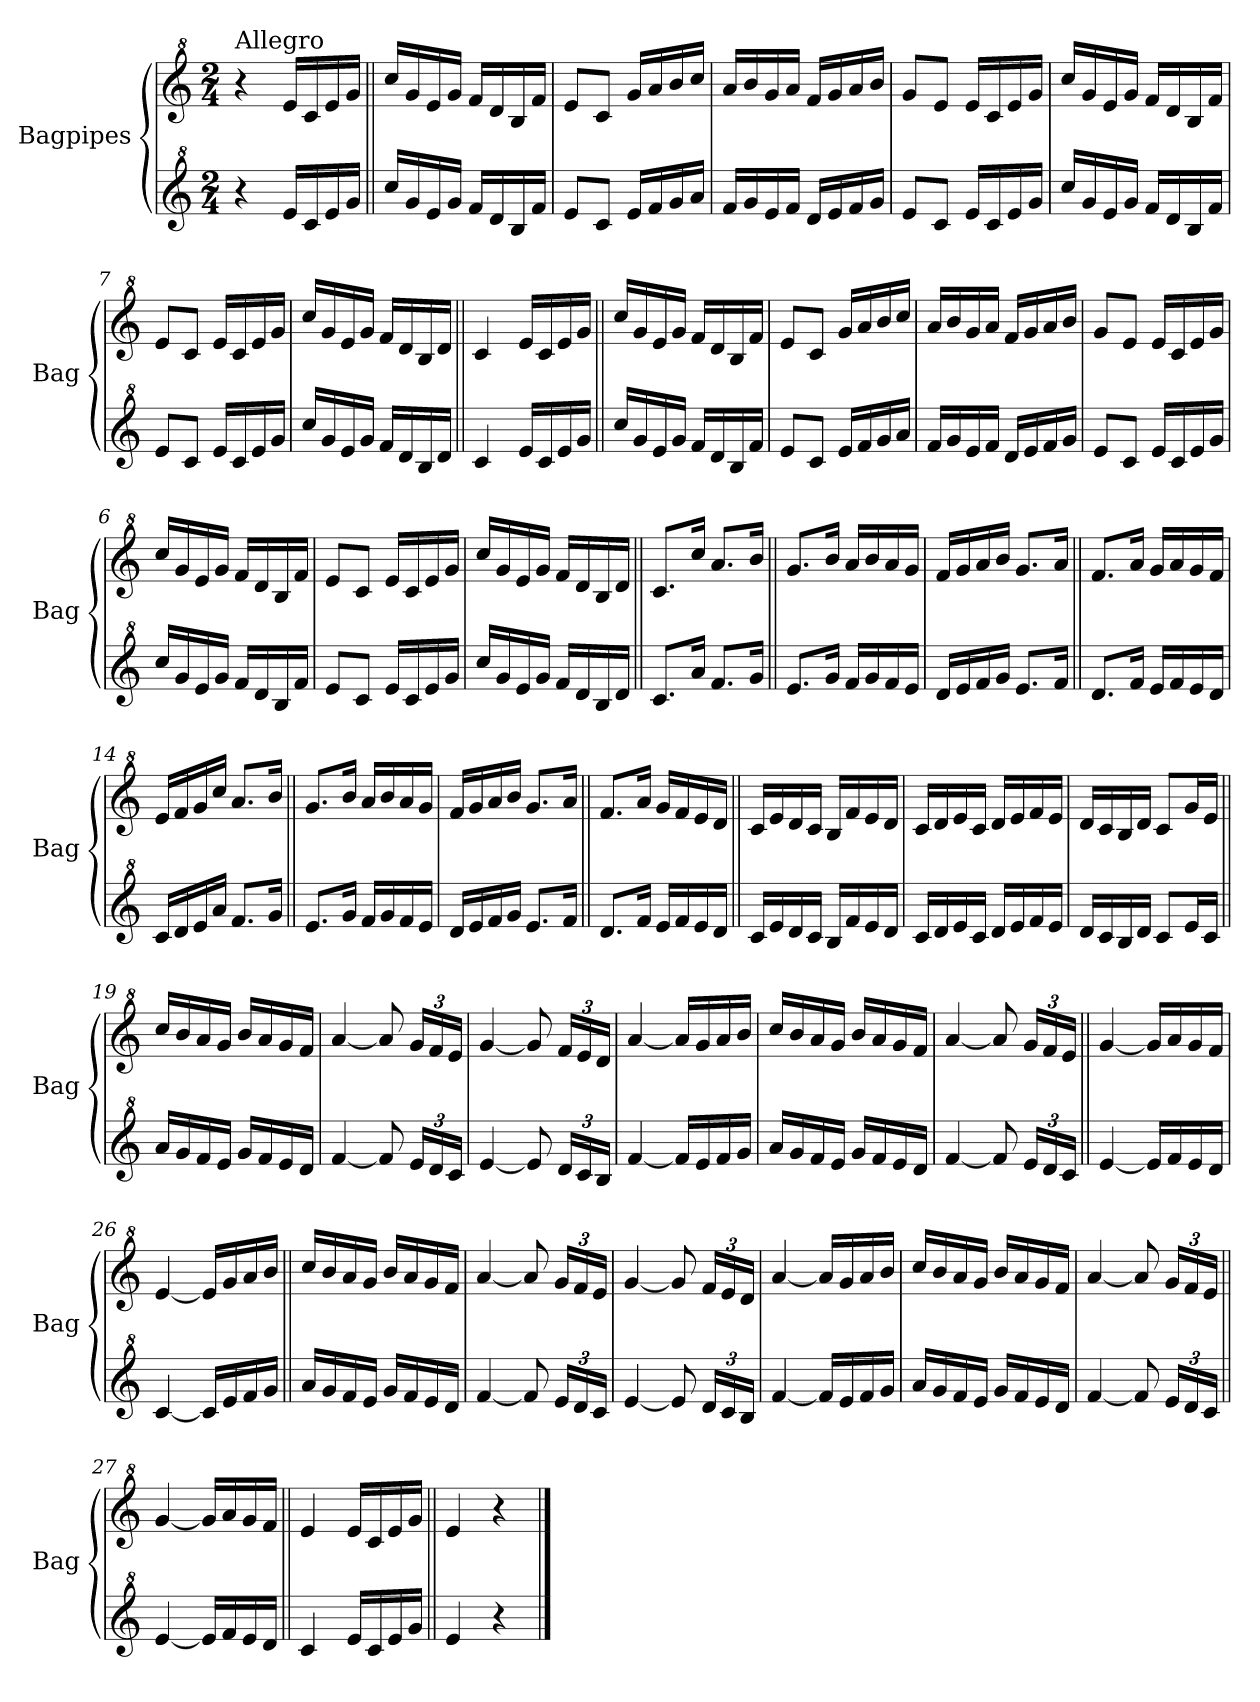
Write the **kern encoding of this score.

**kern	**kern
*part2	*part1
*staff2	*staff1
*I"Bagpipes	*I"Bagpipes
*I'Bag	*I'Bag
*clefG^2	*clefG^2
*k[]	*k[]
*C:	*C:
*M2/4	*M2/4
=1	=1
!	!LO:TX:a:t=Allegro
4r	4r
16ee/LL	16ee/LL
16cc/	16cc/
16ee/	16ee/
16gg/JJ	16gg/JJ
=2||	=2||
16ccc/LL	16ccc/LL
16gg/	16gg/
16ee/	16ee/
16gg/JJ	16gg/JJ
16ff/LL	16ff/LL
16dd/	16dd/
16b/	16b/
16ff/JJ	16ff/JJ
=3	=3
8ee/L	8ee/L
8cc/J	8cc/J
16ee/LL	16gg/LL
16ff/	16aa/
16gg/	16bb/
16aa/JJ	16ccc/JJ
=4	=4
16ff/LL	16aa/LL
16gg/	16bb/
16ee/	16gg/
16ff/JJ	16aa/JJ
16dd/LL	16ff/LL
16ee/	16gg/
16ff/	16aa/
16gg/JJ	16bb/JJ
=5	=5
8ee/L	8gg/L
8cc/J	8ee/J
16ee/LL	16ee/LL
16cc/	16cc/
16ee/	16ee/
16gg/JJ	16gg/JJ
!!LO:LB:g=z
=6	=6
16ccc/LL	16ccc/LL
16gg/	16gg/
16ee/	16ee/
16gg/JJ	16gg/JJ
16ff/LL	16ff/LL
16dd/	16dd/
16b/	16b/
16ff/JJ	16ff/JJ
=7	=7
8ee/L	8ee/L
8cc/J	8cc/J
16ee/LL	16ee/LL
16cc/	16cc/
16ee/	16ee/
16gg/JJ	16gg/JJ
=8	=8
16ccc/LL	16ccc/LL
16gg/	16gg/
16ee/	16ee/
16gg/JJ	16gg/JJ
16ff/LL	16ff/LL
16dd/	16dd/
16b/	16b/
16dd/JJ	16dd/JJ
=9||	=9||
4cc/	4cc/
16ee/LL	16ee/LL
16cc/	16cc/
16ee/	16ee/
16gg/JJ	16gg/JJ
=2||	=2||
16ccc/LL	16ccc/LL
16gg/	16gg/
16ee/	16ee/
16gg/JJ	16gg/JJ
16ff/LL	16ff/LL
16dd/	16dd/
16b/	16b/
16ff/JJ	16ff/JJ
=3	=3
8ee/L	8ee/L
8cc/J	8cc/J
16ee/LL	16gg/LL
16ff/	16aa/
16gg/	16bb/
16aa/JJ	16ccc/JJ
=4	=4
16ff/LL	16aa/LL
16gg/	16bb/
16ee/	16gg/
16ff/JJ	16aa/JJ
16dd/LL	16ff/LL
16ee/	16gg/
16ff/	16aa/
16gg/JJ	16bb/JJ
=5	=5
8ee/L	8gg/L
8cc/J	8ee/J
16ee/LL	16ee/LL
16cc/	16cc/
16ee/	16ee/
16gg/JJ	16gg/JJ
!!LO:LB:g=z
=6	=6
16ccc/LL	16ccc/LL
16gg/	16gg/
16ee/	16ee/
16gg/JJ	16gg/JJ
16ff/LL	16ff/LL
16dd/	16dd/
16b/	16b/
16ff/JJ	16ff/JJ
=7	=7
8ee/L	8ee/L
8cc/J	8cc/J
16ee/LL	16ee/LL
16cc/	16cc/
16ee/	16ee/
16gg/JJ	16gg/JJ
=8	=8
16ccc/LL	16ccc/LL
16gg/	16gg/
16ee/	16ee/
16gg/JJ	16gg/JJ
16ff/LL	16ff/LL
16dd/	16dd/
16b/	16b/
16dd/JJ	16dd/JJ
=10||	=10||
8.cc/L	8.cc/L
16aa/Jk	16ccc/Jk
8.ff/L	8.aa/L
16gg/Jk	16bb/Jk
=11||	=11||
8.ee/L	8.gg/L
16gg/Jk	16bb/Jk
16ff/LL	16aa/LL
16gg/	16bb/
16ff/	16aa/
16ee/JJ	16gg/JJ
!!LO:LB:g=z
=12	=12
16dd/LL	16ff/LL
16ee/	16gg/
16ff/	16aa/
16gg/JJ	16bb/JJ
8.ee/L	8.gg/L
16ff/Jk	16aa/Jk
=13||	=13||
8.dd/L	8.ff/L
16ff/Jk	16aa/Jk
16ee/LL	16gg/LL
16ff/	16aa/
16ee/	16gg/
16dd/JJ	16ff/JJ
=14	=14
16cc/LL	16ee/LL
16dd/	16ff/
16ee/	16gg/
16aa/JJ	16ccc/JJ
8.ff/L	8.aa/L
16gg/Jk	16bb/Jk
=11||	=11||
8.ee/L	8.gg/L
16gg/Jk	16bb/Jk
16ff/LL	16aa/LL
16gg/	16bb/
16ff/	16aa/
16ee/JJ	16gg/JJ
!!LO:LB:g=z
=12	=12
16dd/LL	16ff/LL
16ee/	16gg/
16ff/	16aa/
16gg/JJ	16bb/JJ
8.ee/L	8.gg/L
16ff/Jk	16aa/Jk
=15||	=15||
8.dd/L	8.ff/L
16ff/Jk	16aa/Jk
16ee/LL	16gg/LL
16ff/	16ff/
16ee/	16ee/
16dd/JJ	16dd/JJ
=16||	=16||
16cc/LL	16cc/LL
16ee/	16ee/
16dd/	16dd/
16cc/JJ	16cc/JJ
16b/LL	16b/LL
16ff/	16ff/
16ee/	16ee/
16dd/JJ	16dd/JJ
!!LO:LB:g=z
=17	=17
16cc/LL	16cc/LL
16dd/	16dd/
16ee/	16ee/
16cc/JJ	16cc/JJ
16dd/LL	16dd/LL
16ee/	16ee/
16ff/	16ff/
16ee/JJ	16ee/JJ
=18	=18
16dd/LL	16dd/LL
16cc/	16cc/
16b/	16b/
16dd/JJ	16dd/JJ
8cc/L	8cc/L
16ee/L	16gg/L
16cc/JJ	16ee/JJ
=19||	=19||
16aa/LL	16ccc/LL
16gg/	16bb/
16ff/	16aa/
16ee/JJ	16gg/JJ
16gg/LL	16bb/LL
16ff/	16aa/
16ee/	16gg/
16dd/JJ	16ff/JJ
=20	=20
[4ff/	[4aa/
8ff/]	8aa/]
*Xbrackettup	*Xbrackettup
24ee/LL	24gg/LL
24dd/	24ff/
24cc/JJ	24ee/JJ
=21	=21
[4ee/	[4gg/
8ee/]	8gg/]
24dd/LL	24ff/LL
24cc/	24ee/
24b/JJ	24dd/JJ
=22	=22
[4ff/	[4aa/
16ff/LL]	16aa/LL]
16ee/	16gg/
16ff/	16aa/
16gg/JJ	16bb/JJ
!!LO:LB:g=z
=23	=23
16aa/LL	16ccc/LL
16gg/	16bb/
16ff/	16aa/
16ee/JJ	16gg/JJ
16gg/LL	16bb/LL
16ff/	16aa/
16ee/	16gg/
16dd/JJ	16ff/JJ
=24	=24
[4ff/	[4aa/
8ff/]	8aa/]
24ee/LL	24gg/LL
24dd/	24ff/
24cc/JJ	24ee/JJ
=25||	=25||
[4ee/	[4gg/
16ee/LL]	16gg/LL]
16ff/	16aa/
16ee/	16gg/
16dd/JJ	16ff/JJ
=26	=26
[4cc/	[4ee/
16cc/LL]	16ee/LL]
16ee/	16gg/
16ff/	16aa/
16gg/JJ	16bb/JJ
=19||	=19||
16aa/LL	16ccc/LL
16gg/	16bb/
16ff/	16aa/
16ee/JJ	16gg/JJ
16gg/LL	16bb/LL
16ff/	16aa/
16ee/	16gg/
16dd/JJ	16ff/JJ
=20	=20
[4ff/	[4aa/
8ff/]	8aa/]
24ee/LL	24gg/LL
24dd/	24ff/
24cc/JJ	24ee/JJ
=21	=21
[4ee/	[4gg/
8ee/]	8gg/]
24dd/LL	24ff/LL
24cc/	24ee/
24b/JJ	24dd/JJ
=22	=22
[4ff/	[4aa/
16ff/LL]	16aa/LL]
16ee/	16gg/
16ff/	16aa/
16gg/JJ	16bb/JJ
!!LO:LB:g=z
=23	=23
16aa/LL	16ccc/LL
16gg/	16bb/
16ff/	16aa/
16ee/JJ	16gg/JJ
16gg/LL	16bb/LL
16ff/	16aa/
16ee/	16gg/
16dd/JJ	16ff/JJ
=24	=24
[4ff/	[4aa/
8ff/]	8aa/]
24ee/LL	24gg/LL
24dd/	24ff/
24cc/JJ	24ee/JJ
=27||	=27||
[4ee/	[4gg/
16ee/LL]	16gg/LL]
16ff/	16aa/
16ee/	16gg/
16dd/JJ	16ff/JJ
=28||	=28||
4cc/	4ee/
16ee/LL	16ee/LL
16cc/	16cc/
16ee/	16ee/
16gg/JJ	16gg/JJ
=29||	=29||
4ee/	4ee/
4r	4r
==	==
*-	*-
